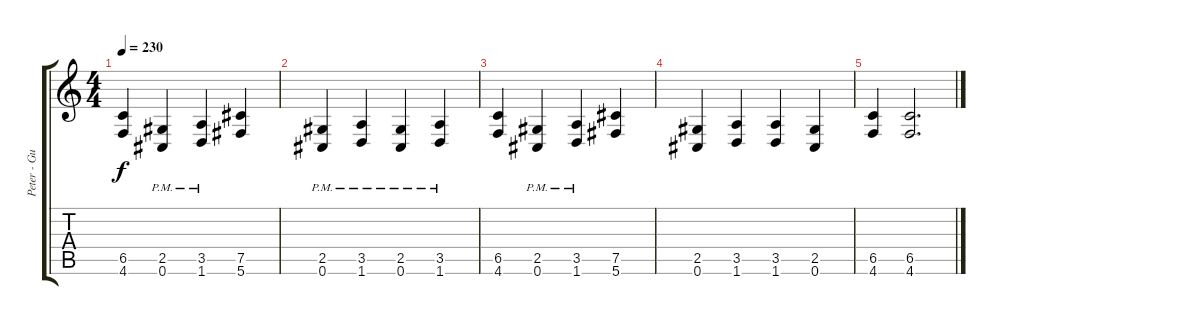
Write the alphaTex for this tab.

\track ("Peter - Guitar, Vocals" "Peter - Gu") {instrument distortionguitar}
\staff {score tabs}
\tuning (Db4 Ab3 E3 B2 Gb2 Db2) {hide}
\ts (4 4)
\tempo 230
\clef g2
\ks c
(6.5 4.6).4{dy f} (2.5{pm} 0.6{pm}).4 (3.5{pm} 1.6{pm}).4 (7.5 5.6).4 |
(2.5{pm} 0.6{pm}).4 (3.5{pm} 1.6{pm}).4 (2.5{pm} 0.6{pm}).4 (3.5{pm} 1.6{pm}).4 |
(6.5 4.6).4 (2.5{pm} 0.6{pm}).4 (3.5{pm} 1.6{pm}).4 (7.5 5.6).4 |
(2.5 0.6).4 (3.5 1.6).4 (3.5 1.6).4 (2.5 0.6).4 |
(6.5 4.6).4 (6.5 4.6).2{d}
